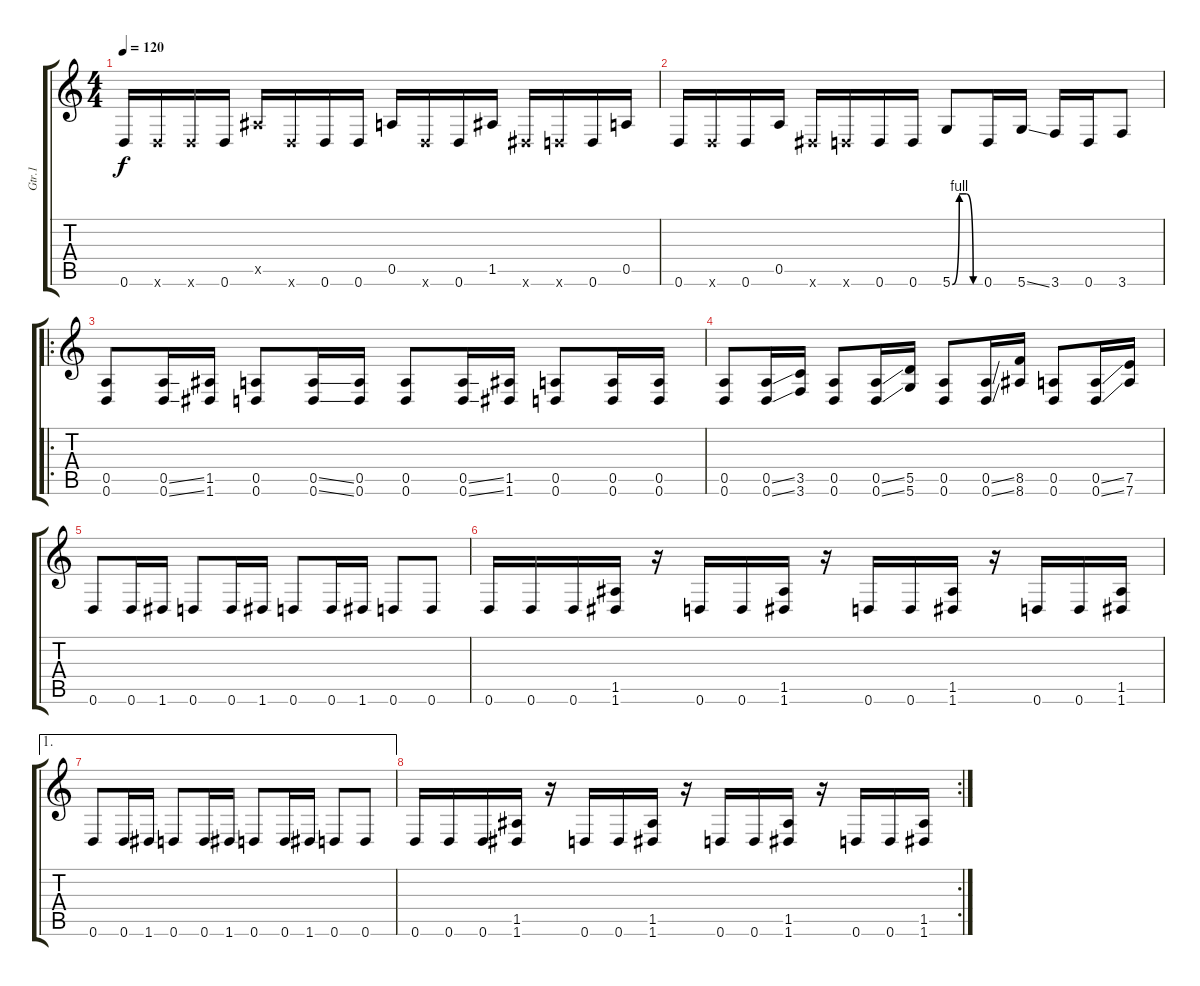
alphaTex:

\track ("Gtr.1" "Gtr.1") {instrument distortionguitar}
\staff {score tabs}
\tuning (E4 B3 G3 D3 A2 D2) {hide}
\ts (4 4)
\tempo 120
\clef g2
\ks c
0.6.16{dy f} 0.6{x}.16 0.6{x}.16 0.6.16 1.5{x}.16 0.6{x}.16 0.6.16 0.6.16 0.5.16 0.6{x}.16 0.6.16 1.5.16 1.6{x}.16 0.6{x}.16 0.6.16 0.5.16 |
0.6.16 0.6{x}.16 0.6.16 0.5.16 1.6{x}.16 0.6{x}.16 0.6.16 0.6.16 5.6{be (custom 0 0 15 4 30 4 45 0 60 0)}.8 0.6.16 5.6{ss}.16 3.6.16 0.6.16 3.6.8 |
\ro
(0.5 0.6).8{balance 10} (0.5{ss} 0.6{ss}).16 (1.5 1.6).16 (0.5 0.6).8 (0.5{ss} 0.6{ss}).16 (0.5 0.6).16 (0.5 0.6).8 (0.5{ss} 0.6{ss}).16 (1.5 1.6).16 (0.5 0.6).8 (0.5 0.6).16 (0.5 0.6).16 |
(0.5 0.6).8 (0.5{ss} 0.6{ss}).16 (3.5 3.6).16 (0.5 0.6).8 (0.5{ss} 0.6{ss}).16 (5.5 5.6).16 (0.5 0.6).8 (0.5{ss} 0.6{ss}).16 (8.5 8.6).16 (0.5 0.6).8 (0.5{ss} 0.6{ss}).16 (7.5 7.6).16 |
0.6.8 0.6.16 1.6.16 0.6.8 0.6.16 1.6.16 0.6.8 0.6.16 1.6.16 0.6.8 0.6.8 |
0.6.16 0.6.16 0.6.16 (1.5 1.6).16 r.16 0.6.16 0.6.16 (1.5 1.6).16 r.16 0.6.16 0.6.16 (1.5 1.6).16 r.16 0.6.16 0.6.16 (1.5 1.6).16 |
\ae 1
0.6.8 0.6.16 1.6.16 0.6.8 0.6.16 1.6.16 0.6.8 0.6.16 1.6.16 0.6.8 0.6.8 |
\rc 2
0.6.16 0.6.16 0.6.16 (1.5 1.6).16 r.16 0.6.16 0.6.16 (1.5 1.6).16 r.16 0.6.16 0.6.16 (1.5 1.6).16 r.16 0.6.16 0.6.16 (1.5 1.6).16
